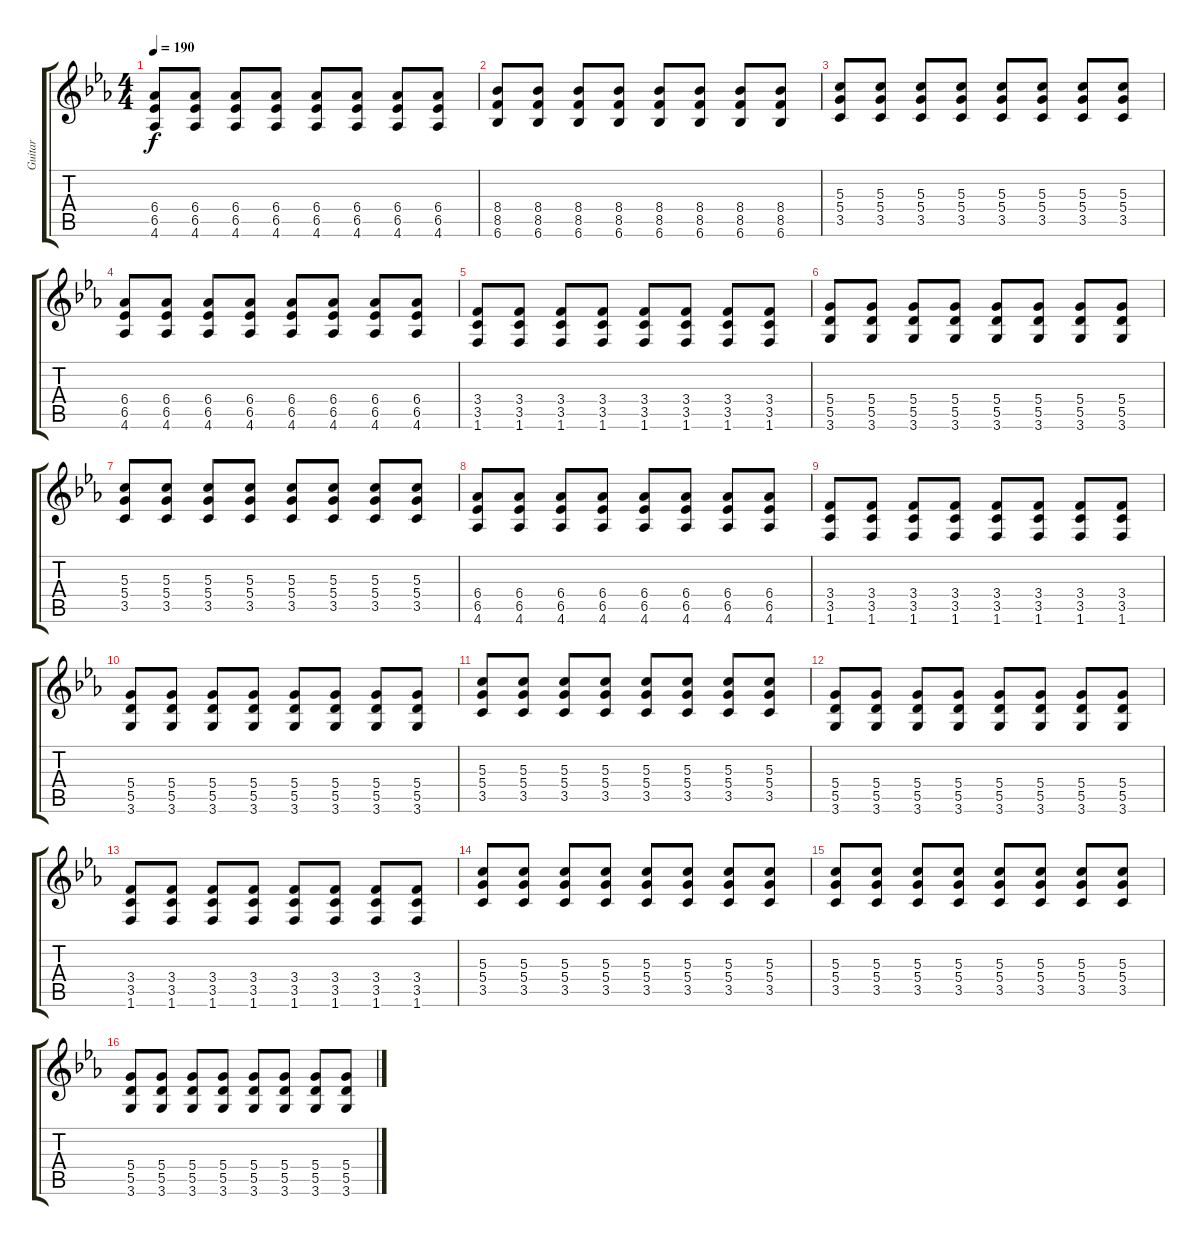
\track ("Guitar" "Guitar") {instrument distortionguitar}
\staff {score tabs}
\tuning (E4 B3 G3 D3 A2 E2) {hide}
\ts (4 4)
\tempo 190
\clef g2
\ks eb
(6.4 6.5 4.6).8{dy f} (6.4 6.5 4.6).8 (6.4 6.5 4.6).8 (6.4 6.5 4.6).8 (6.4 6.5 4.6).8 (6.4 6.5 4.6).8 (6.4 6.5 4.6).8 (6.4 6.5 4.6).8 |
(8.4 8.5 6.6).8 (8.4 8.5 6.6).8 (8.4 8.5 6.6).8 (8.4 8.5 6.6).8 (8.4 8.5 6.6).8 (8.4 8.5 6.6).8 (8.4 8.5 6.6).8 (8.4 8.5 6.6).8 |
(5.3 5.4 3.5).8 (5.3 5.4 3.5).8 (5.3 5.4 3.5).8 (5.3 5.4 3.5).8 (5.3 5.4 3.5).8 (5.3 5.4 3.5).8 (5.3 5.4 3.5).8 (5.3 5.4 3.5).8 |
(6.4 6.5 4.6).8 (6.4 6.5 4.6).8 (6.4 6.5 4.6).8 (6.4 6.5 4.6).8 (6.4 6.5 4.6).8 (6.4 6.5 4.6).8 (6.4 6.5 4.6).8 (6.4 6.5 4.6).8 |
(3.4 3.5 1.6).8 (3.4 3.5 1.6).8 (3.4 3.5 1.6).8 (3.4 3.5 1.6).8 (3.4 3.5 1.6).8 (3.4 3.5 1.6).8 (3.4 3.5 1.6).8 (3.4 3.5 1.6).8 |
(5.4 5.5 3.6).8 (5.4 5.5 3.6).8 (5.4 5.5 3.6).8 (5.4 5.5 3.6).8 (5.4 5.5 3.6).8 (5.4 5.5 3.6).8 (5.4 5.5 3.6).8 (5.4 5.5 3.6).8 |
(5.3 5.4 3.5).8 (5.3 5.4 3.5).8 (5.3 5.4 3.5).8 (5.3 5.4 3.5).8 (5.3 5.4 3.5).8 (5.3 5.4 3.5).8 (5.3 5.4 3.5).8 (5.3 5.4 3.5).8 |
(6.4 6.5 4.6).8 (6.4 6.5 4.6).8 (6.4 6.5 4.6).8 (6.4 6.5 4.6).8 (6.4 6.5 4.6).8 (6.4 6.5 4.6).8 (6.4 6.5 4.6).8 (6.4 6.5 4.6).8 |
(3.4 3.5 1.6).8 (3.4 3.5 1.6).8 (3.4 3.5 1.6).8 (3.4 3.5 1.6).8 (3.4 3.5 1.6).8 (3.4 3.5 1.6).8 (3.4 3.5 1.6).8 (3.4 3.5 1.6).8 |
(5.4 5.5 3.6).8 (5.4 5.5 3.6).8 (5.4 5.5 3.6).8 (5.4 5.5 3.6).8 (5.4 5.5 3.6).8 (5.4 5.5 3.6).8 (5.4 5.5 3.6).8 (5.4 5.5 3.6).8 |
(5.3 5.4 3.5).8 (5.3 5.4 3.5).8 (5.3 5.4 3.5).8 (5.3 5.4 3.5).8 (5.3 5.4 3.5).8 (5.3 5.4 3.5).8 (5.3 5.4 3.5).8 (5.3 5.4 3.5).8 |
(5.4 5.5 3.6).8 (5.4 5.5 3.6).8 (5.4 5.5 3.6).8 (5.4 5.5 3.6).8 (5.4 5.5 3.6).8 (5.4 5.5 3.6).8 (5.4 5.5 3.6).8 (5.4 5.5 3.6).8 |
(3.4 3.5 1.6).8 (3.4 3.5 1.6).8 (3.4 3.5 1.6).8 (3.4 3.5 1.6).8 (3.4 3.5 1.6).8 (3.4 3.5 1.6).8 (3.4 3.5 1.6).8 (3.4 3.5 1.6).8 |
(5.3 5.4 3.5).8 (5.3 5.4 3.5).8 (5.3 5.4 3.5).8 (5.3 5.4 3.5).8 (5.3 5.4 3.5).8 (5.3 5.4 3.5).8 (5.3 5.4 3.5).8 (5.3 5.4 3.5).8 |
(5.3 5.4 3.5).8 (5.3 5.4 3.5).8 (5.3 5.4 3.5).8 (5.3 5.4 3.5).8 (5.3 5.4 3.5).8 (5.3 5.4 3.5).8 (5.3 5.4 3.5).8 (5.3 5.4 3.5).8 |
(5.4 5.5 3.6).8 (5.4 5.5 3.6).8 (5.4 5.5 3.6).8 (5.4 5.5 3.6).8 (5.4 5.5 3.6).8 (5.4 5.5 3.6).8 (5.4 5.5 3.6).8 (5.4 5.5 3.6).8
